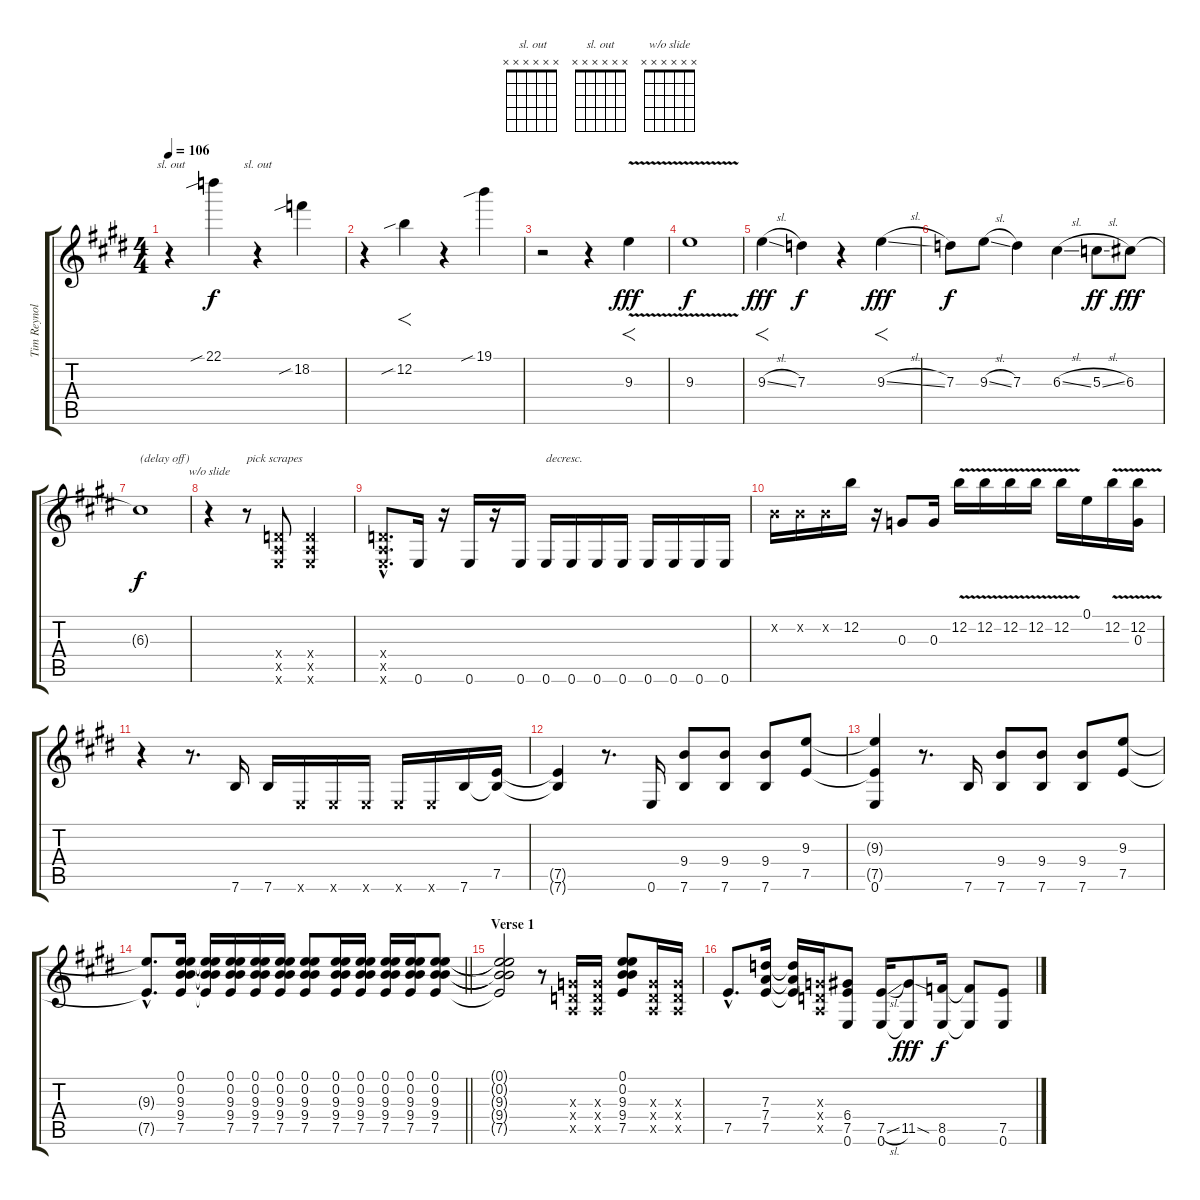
\track ("Tim Reynolds" "Tim Reynol") {instrument acousticguitarsteel}
\staff {score tabs}
\tuning (E4 B3 G3 D3 A2 E2) {hide}
\chord (" sl. out" x x x x x x)
\chord ("sl. out" x x x x x x)
\chord ("w/o slide" x x x x x x)
\ts (4 4)
\tempo 106
\clef g2
\ks e
r.4{ch " sl. out" dy f volume 0} 22.1{sib}.4 r.4{ch "sl. out"} 18.2{sib}.4 |
r.4{volume 0} 12.2{sib}.4{f} r.4 19.1{sib}.4 |
r.2{volume 13} r.4 9.3{v}.4{f dy fff} |
9.3{v}.1{dy f} |
9.3{sl}.4{f dy fff} 7.3.4{dy f} r.4 9.3{sl}.4{f dy fff} |
7.3.8{dy f} 9.3{sl}.8 7.3.4 6.3{sl}.4 5.3{sl}.8{dy ff} 6.3.8{dy fff} |
6.3{t}.1{txt "(delay off)" dy f} |
r.4{ch "w/o slide" volume 0} r.8{txt "pick scrapes"} (0.4{x} 0.5{x} 0.6{x}).8 (0.4{x} 0.5{x} 0.6{x}).2 |
(0.4{hac x} 0.5{hac x} 0.6{hac x}).8{d volume 0} 0.6.16{volume 13} r.16 0.6.16 r.16 0.6.16 0.6.16{txt "decresc." volume 7} 0.6.16 0.6.16 0.6.16 0.6.16 0.6.16 0.6.16 0.6.16 |
0.2{x}.16{volume 10} 0.2{x}.16 0.2{x}.16 12.2.16 r.16 0.3.8 0.3.16 12.2{v}.16 12.2{v}.16 12.2{v}.16 12.2{v}.16 12.2{v}.16 0.1.16 12.2{v}.16 (12.2{v} 0.3).16 |
r.4{volume 11} r.8{d} 7.6.16 7.6.16 0.6{x}.16 0.6{x}.16 0.6{x}.16 0.6{x}.16 0.6{x}.16 7.6.16 (7.5 7.6{t}).16 |
(7.5{t} 7.6{t}).4 r.8{d} 0.6.16 (9.4 7.6).8 (9.4 7.6).8 (9.4 7.6).8 (9.3 7.5).8 |
(9.3{t} 7.5{t} 0.6).4 r.8{d} 7.6.16 (9.4 7.6).8 (9.4 7.6).8 (9.4 7.6).8 (9.3 7.5).8 |
\barLineRight lightlight
(9.3{hac t} 7.5{hac t}).8{d volume 9} (0.1 0.2 9.3 9.4 7.5).16 (0.1{t} 0.2{t} 9.3{t} 9.4{t} 7.5{t}).16 (0.1 0.2 9.3 9.4 7.5).16 (0.1 0.2 9.3 9.4 7.5).16 (0.1 0.2 9.3 9.4 7.5).16 (0.1 0.2 9.3 9.4 7.5).8 (0.1 0.2 9.3 9.4 7.5).16 (0.1 0.2 9.3 9.4 7.5).16 (0.1 0.2 9.3 9.4 7.5).16 (0.1 0.2 9.3 9.4 7.5).16 (0.1 0.2 9.3 9.4 7.5).8 |
\section ("" "Verse 1")
(0.1{t} 0.2{t} 9.3{t} 9.4{t} 7.5{t}).2 r.8{volume 11} (0.3{x} 0.4{x} 0.5{x}).16 (0.3{x} 0.4{x} 0.5{x}).16 (0.1 0.2 9.3 9.4 7.5).8 (0.3{x} 0.4{x} 0.5{x}).16 (0.3{x} 0.4{x} 0.5{x}).16 |
7.5{hac}.8{d volume 11} (7.3 7.4 7.5).16 (7.3{t} 7.4{t} 7.5{t}).16 (0.3{x} 0.4{x} 0.5{x}).16 (6.4 7.5 0.6).8 (7.5{sl} 0.6).16 (11.5{sod} 0.6{t}).8{dy fff} (8.5 0.6).16{dy f} (8.5{t} 0.6{t}).8 (7.5 0.6).8
